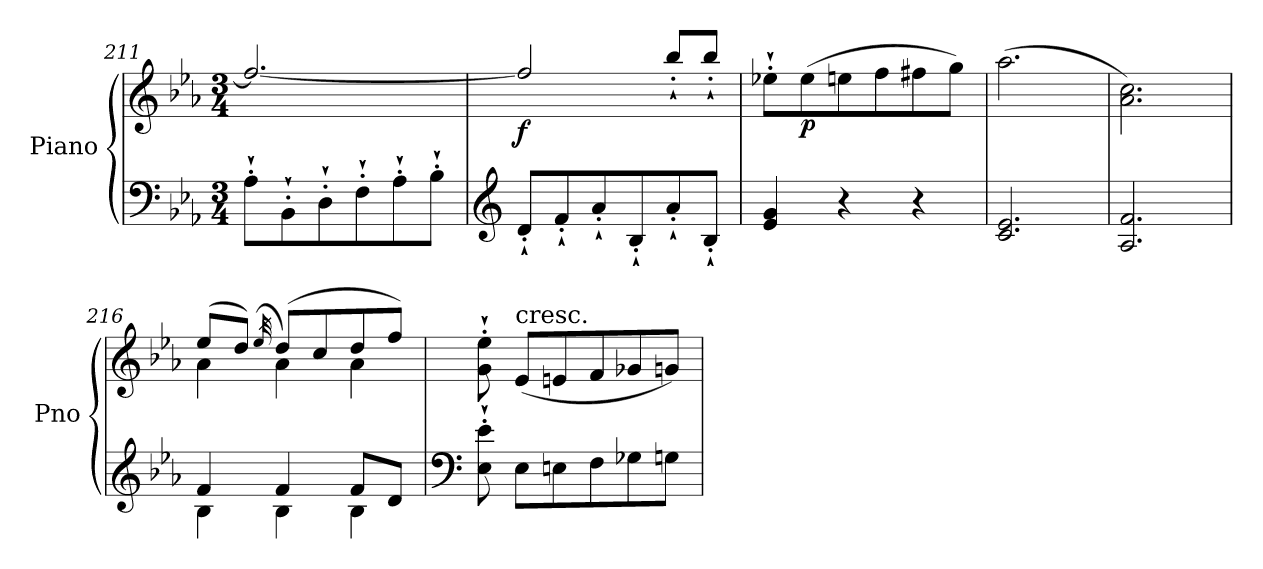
**kern	**kern	**dynam
*part1	*part1	*part1
*staff2	*staff1	*staff1/2
*I"Piano	*	*
*I'Pno	*	*
*clefF4	*clefG2	*
*k[b-e-a-]	*k[b-e-a-]	*
*E-:	*E-:	*
*M3/4	*M3/4	*
=211	=211	=211
8A-'`\L	2.ff/_	.
8BB-'`\	.	.
8D'`\	.	.
8F'`\	.	.
8A-'`\	.	.
8B-'`\J	.	.
=212	=212	=212
*clefG2	*	*
!	!	!LO:DY:b
8d'`/L	2ff/]	f
8f'`/	.	.
8a-'`/	.	.
8B-'`/	.	.
8a-'`/	8bb-'`/L	.
8B-'`/J	8bb-'`/J	.
!!LO:LB:g=z
=213	=213	=213
4e-/ 4g/	8ee-X'`\L	.
!	!	!LO:DY:b
.	(>8ee-\	p
4r	8een\	.
.	8ff\	.
4r	8ff#X\	.
.	8gg\J)	.
=214	=214	=214
2.c/ 2.e-/	(>2.aa-\	.
=215	=215	=215
2.A-/ 2.f/	2.a-\ 2.cc\)	.
=216	=216	=216
*^	*^	*
4f/	4B-\	(>8ee-/L	4a-\	.
.	.	8dd/J)	.	.
.	.	(<32qee-/	.	.
4f/	4B-\	(>8dd/L)	4a-\	.
.	.	8cc/	.	.
8f/L	4B-\	8dd/	4a-\	.
8d/J	.	8ff/J)	.	.
*v	*v	*	*	*
*	*v	*v	*
=217	=217	=217
*clefF4	*	*
8E-\'` 8e-\'`	8g\'` 8ee-\'`	.
!	!LO:TX:a:t=cresc.	!
8E-\L	(<8e-/L	.
8En\	8en/	.
8F\	8f/	.
8G-X\	8g-X/	.
8Gn\J	8gn/J)	.
=	=	=
*-	*-	*-
